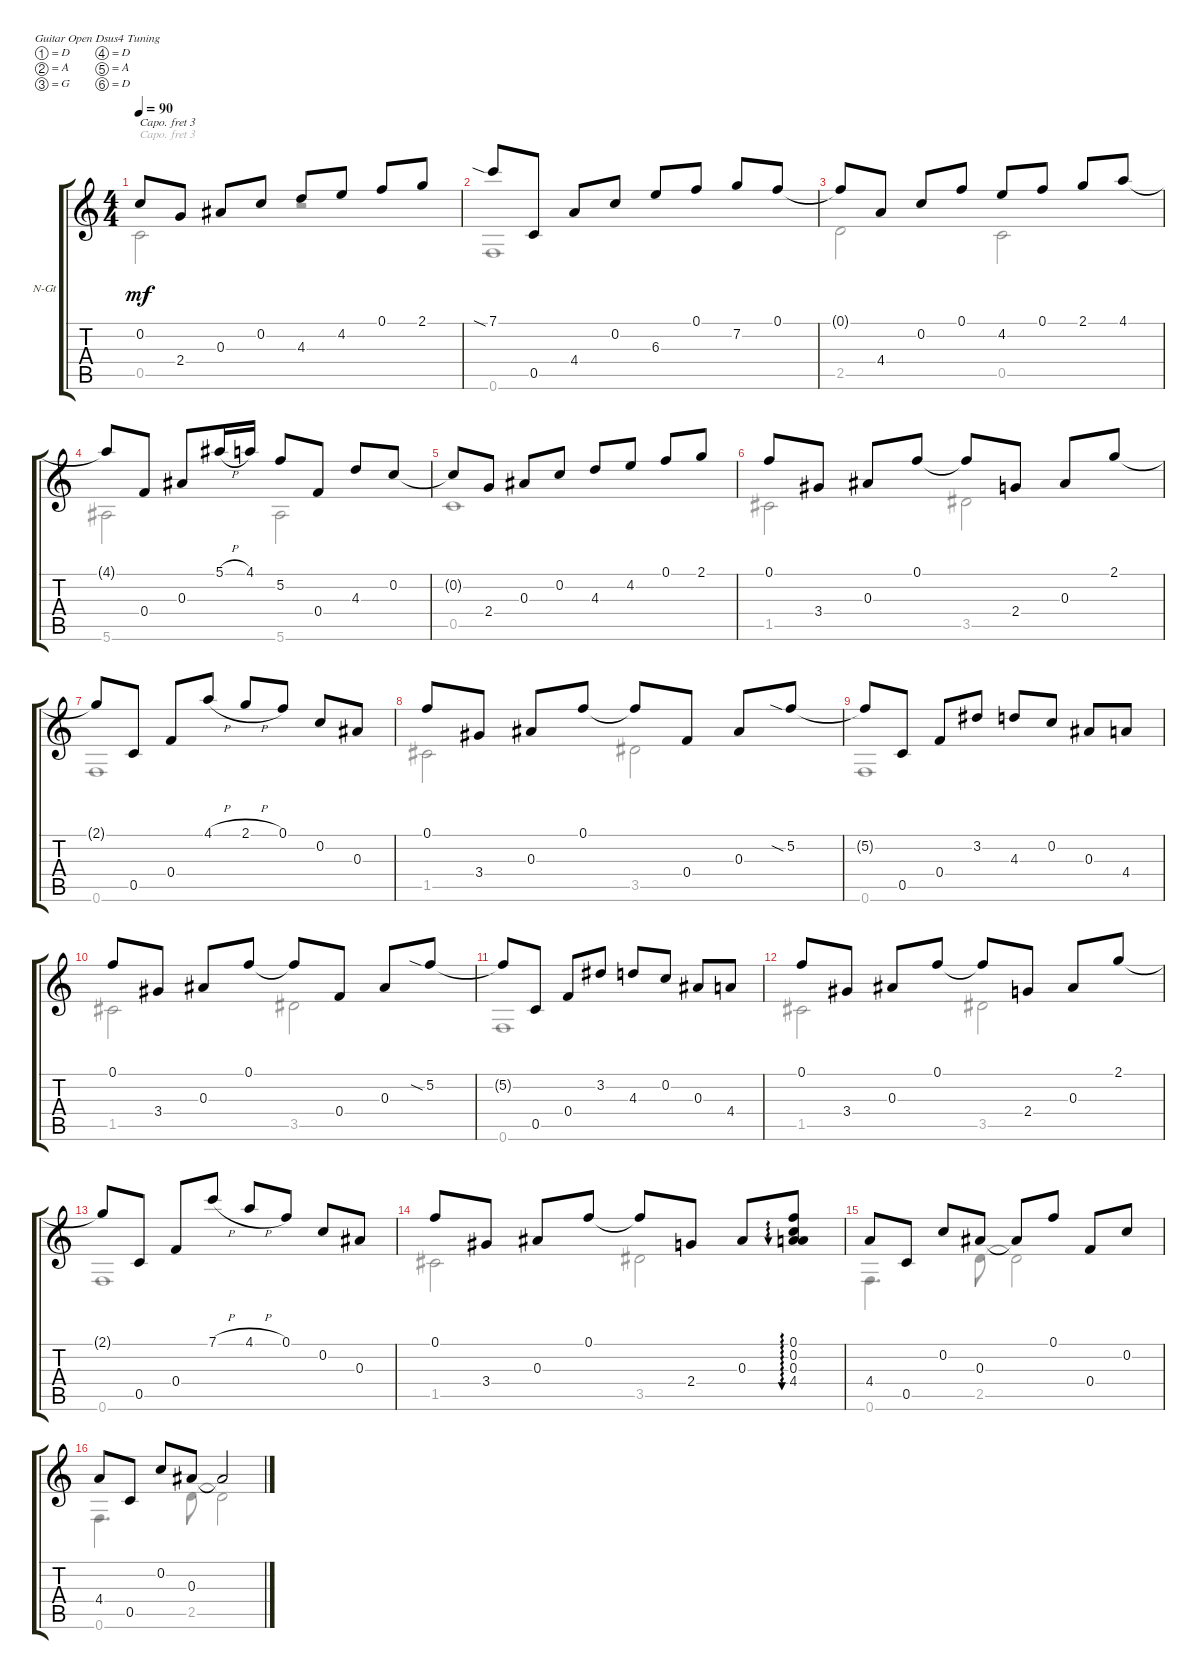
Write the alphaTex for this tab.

\defaultSystemsLayout 4
\bracketExtendMode groupsimilarinstruments
\firstSystemTrackNameOrientation horizontal
\otherSystemsTrackNameOrientation horizontal
\track ("Nylon Guitar" "N-Gt") {instrument acousticguitarnylon}
\staff {score tabs}
\capo 3
\tuning (D4 A3 G3 D3 A2 D2)
\voice
\ts (4 4)
\tempo 90
\clef g2
\ks c
0.2{t}.8{dy mf} 2.4.8 0.3.8 0.2.8 4.3.8 4.2.8 0.1.8 2.1.8 |
7.1{sia}.8 0.5.8 4.4.8 0.2.8 6.3.8 0.1.8 7.2.8 0.1.8 |
0.1{t}.8 4.4.8 0.2.8 0.1.8 4.2.8 0.1.8 2.1.8 4.1.8 |
4.1{t}.8 0.4.8 0.3.8 5.1{h}.16 4.1.16 5.2.8 0.4.8 4.3.8 0.2.8 |
0.2{t}.8 2.4.8 0.3.8 0.2.8 4.3.8 4.2.8 0.1.8 2.1.8 |
0.1.8 3.4.8 0.3.8 0.1.8 0.1{t}.8 2.4.8 0.3.8 2.1.8 |
2.1{t}.8 0.5.8 0.4.8 4.1{h}.8 2.1{h}.8 0.1.8 0.2.8 0.3.8 |
0.1.8 3.4.8 0.3.8 0.1.8 0.1{t}.8 0.4.8 0.3.8 5.2{sia}.8 |
5.2{t}.8 0.5.8 0.4.8 3.2.8 4.3.8 0.2.8 0.3.8 4.4.8 |
0.1.8 3.4.8 0.3.8 0.1.8 0.1{t}.8 0.4.8 0.3.8 5.2{sia}.8 |
5.2{t}.8 0.5.8 0.4.8 3.2.8 4.3.8 0.2.8 0.3.8 4.4.8 |
0.1.8 3.4.8 0.3.8 0.1.8 0.1{t}.8 2.4.8 0.3.8 2.1.8 |
2.1{t}.8 0.5.8 0.4.8 7.1{h}.8 4.1{h}.8 0.1.8 0.2.8 0.3.8 |
0.1.8 3.4.8 0.3.8 0.1.8 0.1{t}.8 2.4.8 0.3.8 (0.1 0.2 0.3 4.4).8{au 0} |
4.4.8 0.5.8 0.2.8 0.3.8 0.3{t}.8 0.1.8 0.4.8 0.2.8 |
4.4.8 0.5.8 0.2.8 0.3.8 0.3{t}.2
\voice
\clef g2
\ottava regular
\simile none
\ks c
0.5.2{dy mf} r.2 |
0.6.1 |
2.5.2 0.5.2 |
5.6.2 5.6.2 |
0.5.1 |
1.5.2 3.5.2 |
0.6.1 |
1.5.2 3.5.2 |
0.6.1 |
1.5.2 3.5.2 |
0.6.1 |
1.5.2 3.5.2 |
0.6.1 |
1.5.2 3.5.2 |
0.6.4{d} 2.5.8 2.5{t}.2 |
0.6.4{d} 2.5.8 2.5{t}.2
